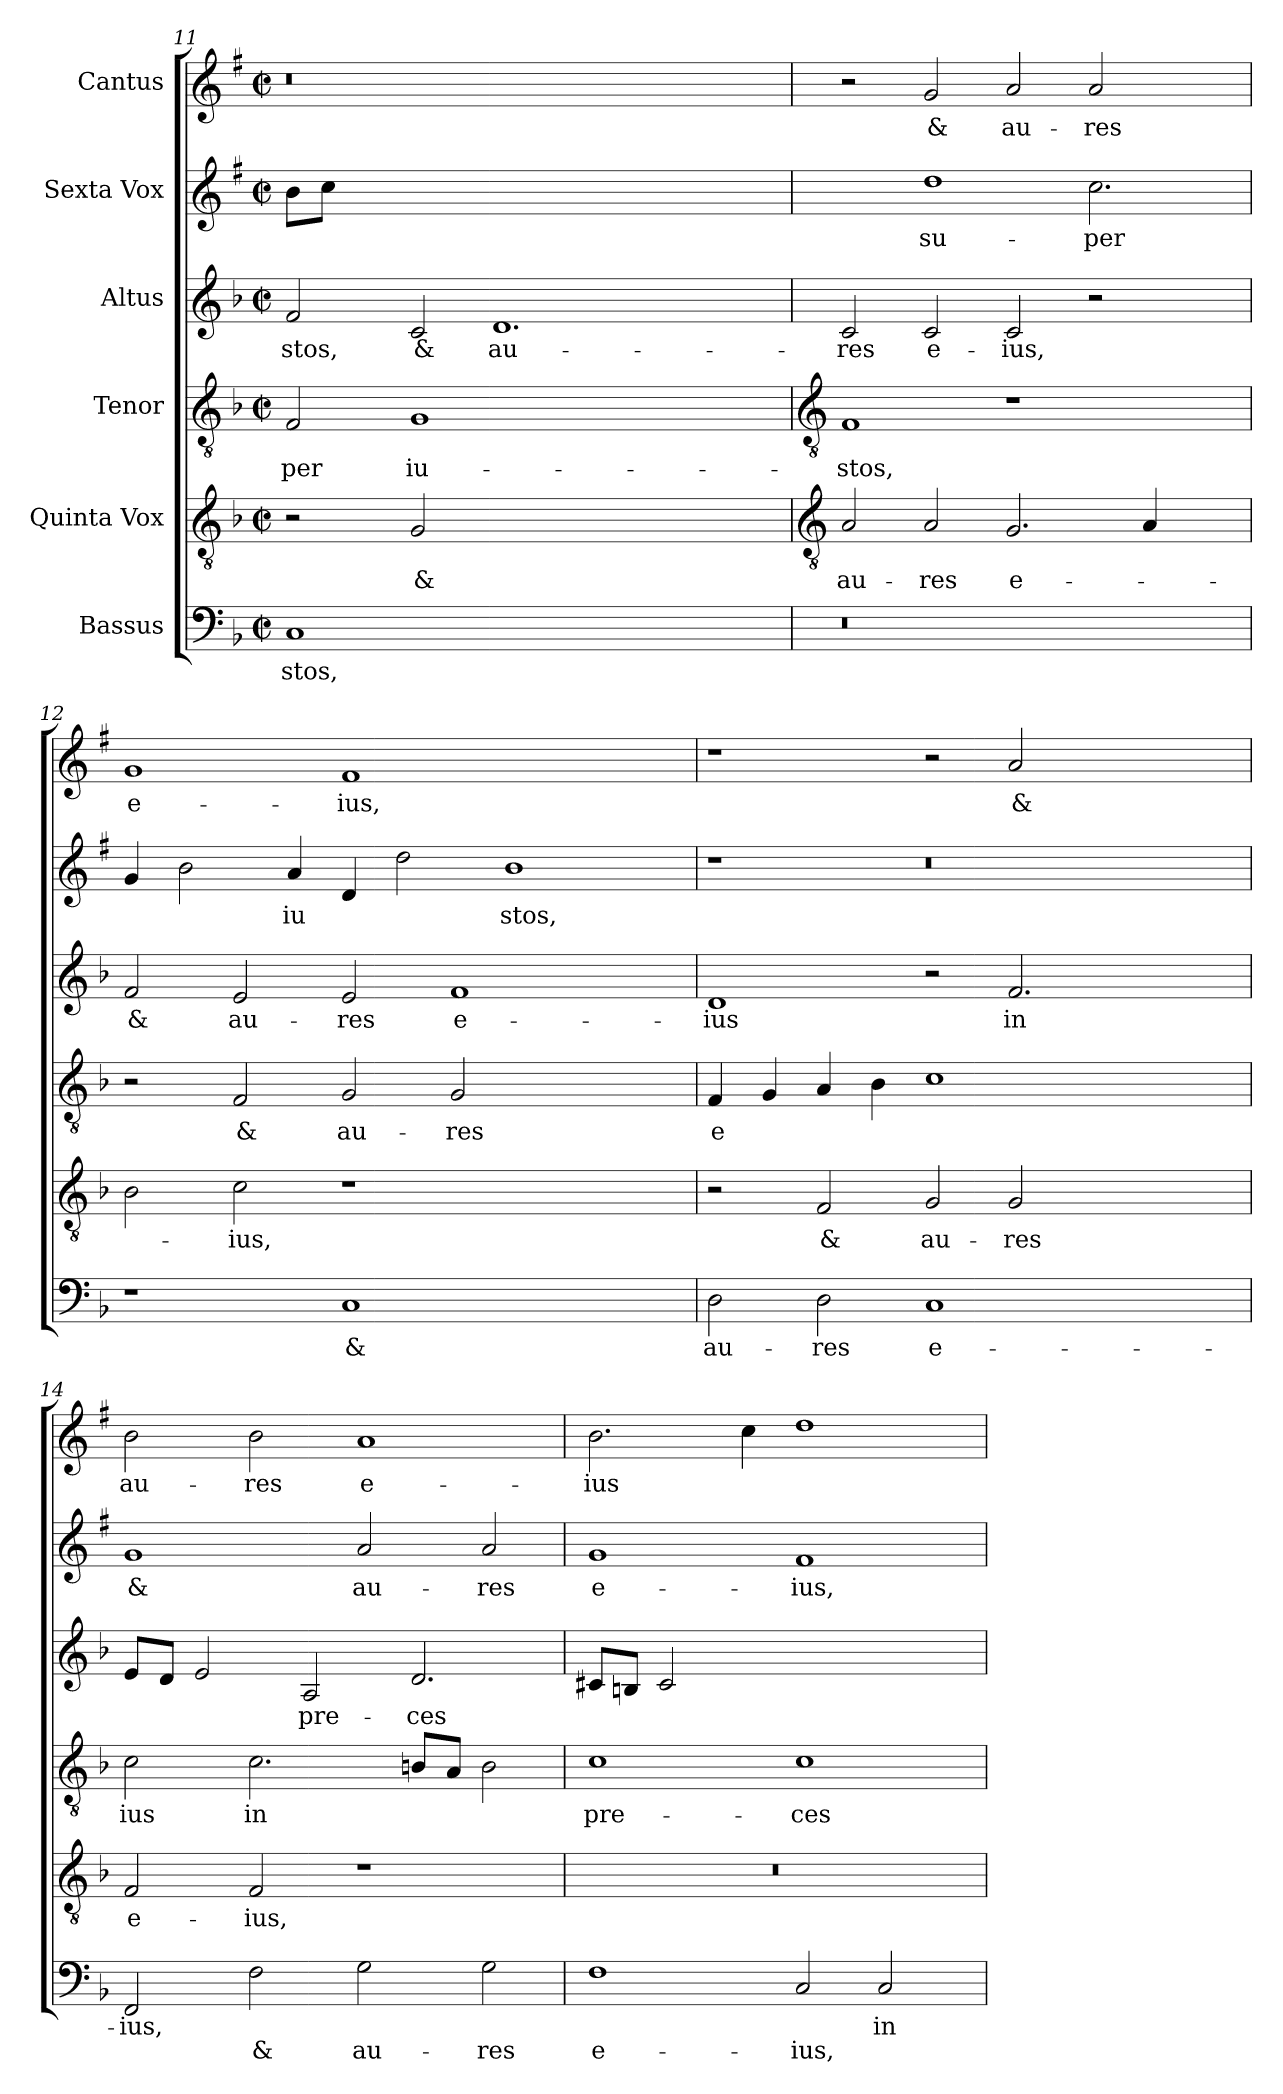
**kern	**text	**text	**kern	**text	**kern	**text	**kern	**text	**kern	**text	**kern	**text
*part6	*part6	*part6	*part5	*part5	*part4	*part4	*part3	*part3	*part2	*part2	*part1	*part1
*staff6	*staff6	*staff6	*staff5	*staff5	*staff4	*staff4	*staff3	*staff3	*staff2	*staff2	*staff1	*staff1
*I"Bassus	*	*	*I"Quinta Vox	*	*I"Tenor	*	*I"Altus	*	*I"Sexta Vox	*	*I"Cantus	*
!!LO:LB:g=z
*clefF4	*	*	*clefGv2	*	*clefGv2	*	*clefG2	*	*clefG2	*	*clefG2	*
*	*	*	*	*	*	*	*	*	*ITrd1c2	*	*ITrd1c2	*
*k[b-]	*	*	*k[b-]	*	*k[b-]	*	*k[b-]	*	*k[b-]	*	*k[b-]	*
*F:	*	*	*F:	*	*F:	*	*F:	*	*F:	*	*F:	*
*M4/2	*	*	*M4/2	*	*M4/2	*	*M4/2	*	*M4/2	*	*M4/2	*
*met(c|)	*	*	*met(c|)	*	*met(c|)	*	*met(c|)	*	*met(c|)	*	*met(c|)	*
=11	=11	=11	=11	=11	=11	=11	=11	=11	=11	=11	=11	=11
!	!LO:LY:b	!	!	!	!	!LO:LY:b	!	!LO:LY:b	!	!	!	!
1C	-stos,	.	2r	.	2F	-per	2f	-stos,	8aL	.	0r	.
.	.	.	.	.	.	.	.	.	8b-J	.	.	.
.	.	.	.	.	.	.	.	.	[1ccyy	.	.	.
!	!	!	!	!LO:LY:b	!	!LO:LY:b	!	!LO:LY:b	!	!	!	!
.	.	.	2G	&	1G	iu-	2c	&	.	.	.	.
!	!	!	!	!	!	!	!	!LO:LY:b	!	!	!	!
1.ryy	.	.	1.ryy	.	.	.	1.d	au-	.	.	.	.
.	.	.	.	.	.	.	.	.	1ryy	.	.	.
.	.	.	.	.	1ryy	.	.	.	.	.	.	.
.	.	.	.	.	.	.	.	.	.	.	2ryy	.
.	.	.	.	.	.	.	.	.	4ryy	.	.	.
!!LO:LB:g=z
=12	=12	=12	=12	=12	=12	=12	=12	=12	=12	=12	=12	=12
*	*	*	*clefGv2	*	*clefGv2	*	*	*	*	*	*	*
!	!	!	!	!LO:LY:b	!	!LO:LY:b	!	!LO:LY:b	!	!LO:LY:b	!	!
0r	.	.	2A	au-	1F	-stos,	2c	-res	2ccyy]	___	2r	.
!	!	!	!	!LO:LY:b	!	!	!	!LO:LY:b	!	!LO:LY:b	!	!LO:LY:b
.	.	.	2A	-res	.	.	2c	e-	1cc	su-	2f	&
!	!	!	!	!LO:LY:b	!	!	!	!LO:LY:b	!	!	!	!LO:LY:b
.	.	.	2.G	e-	1r	.	2c	-ius,	.	.	2g	au-
!	!	!	!	!	!	!	!	!	!	!LO:LY:b	!	!LO:LY:b
.	.	.	.	.	.	.	2r	.	2.b-	-per	2g	-res
.	.	.	4A	.	.	.	.	.	.	.	.	.
4ryy	.	.	4ryy	.	4ryy	.	4ryy	.	.	.	4ryy	.
=12A	=12A	=12A	=12A	=12A	=12A	=12A	=12A	=12A	=12A	=12A	=12A	=12A
!	!	!	!	!	!	!	!	!LO:LY:b	!	!	!	!LO:LY:b
1r	.	.	2B-	.	2r	.	2f	&	4f	.	1f	e-
.	.	.	.	.	.	.	.	.	2a	.	.	.
!	!	!	!	!LO:LY:b	!	!LO:LY:b	!	!LO:LY:b	!	!	!	!
.	.	.	2c	-ius,	2F	&	2e	au-	.	.	.	.
!	!	!	!	!	!	!	!	!	!	!LO:LY:b	!	!
.	.	.	.	.	.	.	.	.	4g	iu	.	.
!	!LO:LY:b	!	!	!	!	!LO:LY:b	!	!LO:LY:b	!	!	!	!LO:LY:b
1C	&	.	1r	.	2G	au-	2e	-res	4c	.	1e	-ius,
.	.	.	.	.	.	.	.	.	2cc	.	.	.
!	!	!	!	!	!	!LO:LY:b	!	!LO:LY:b	!	!	!	!
.	.	.	.	.	2G	-res	1f	e-	.	.	.	.
!	!	!	!	!	!	!	!	!	!	!LO:LY:b	!	!
.	.	.	.	.	.	.	.	.	1a	stos,	.	.
2.ryy	.	.	2.ryy	.	2.ryy	.	.	.	.	.	2.ryy	.
.	.	.	.	.	.	.	4ryy	.	.	.	.	.
=13A	=13A	=13A	=13A	=13A	=13A	=13A	=13A	=13A	=13A	=13A	=13A	=13A
!	!LO:LY:b	!	!	!	!	!LO:LY:b	!	!LO:LY:b	!	!	!	!
2D	au-	.	2r	.	4F	e	1d	-ius	1r	.	1r	.
.	.	.	.	.	4G	.	.	.	.	.	.	.
!	!LO:LY:b	!	!	!LO:LY:b	!	!	!	!	!	!	!	!
2D	-res	.	2F	&	4A	.	.	.	.	.	.	.
.	.	.	.	.	4B-	.	.	.	.	.	.	.
!	!LO:LY:b	!	!	!LO:LY:b	!	!	!	!	!	!	!	!
1C	e-	.	2G	au-	1c	.	2r	.	0r	.	2r	.
!	!	!	!	!LO:LY:b	!	!	!	!LO:LY:b	!	!	!	!LO:LY:b
.	.	.	2G	-res	.	.	2.f	in	.	.	2g	&
1ryy	.	.	1ryy	.	1ryy	.	.	.	.	.	1ryy	.
.	.	.	.	.	.	.	2.ryy	.	.	.	.	.
=14A	=14A	=14A	=14A	=14A	=14A	=14A	=14A	=14A	=14A	=14A	=14A	=14A
!	!LO:LY:b	!	!	!LO:LY:b	!	!LO:LY:b	!	!	!	!LO:LY:b	!	!LO:LY:b
2FF	-ius,	.	2F	e-	2c	ius	8eL	.	1f	&	2a	au-
.	.	.	.	.	.	.	8dJ	.	.	.	.	.
.	.	.	.	.	.	.	2e	.	.	.	.	.
!	!	!LO:LY:b	!	!LO:LY:b	!	!LO:LY:b	!	!	!	!	!	!LO:LY:b
2F	.	&	2F	-ius,	2.c	in	.	.	.	.	2a	-res
!	!	!	!	!	!	!	!	!LO:LY:b	!	!	!	!
.	.	.	.	.	.	.	2A	pre-	.	.	.	.
!	!	!LO:LY:b	!	!	!	!	!	!	!	!LO:LY:b	!	!LO:LY:b
2G	.	au-	1r	.	.	.	.	.	2g	au-	1g	e-
!	!	!	!	!	!	!	!	!LO:LY:b	!	!	!	!
.	.	.	.	.	8BL	.	2.d	-ces	.	.	.	.
.	.	.	.	.	8AJ	.	.	.	.	.	.	.
!	!	!LO:LY:b	!	!	!	!	!	!	!	!LO:LY:b	!	!
2G	.	-res	.	.	2B	.	.	.	2g	-res	.	.
=15A	=15A	=15A	=15A	=15A	=15A	=15A	=15A	=15A	=15A	=15A	=15A	=15A
!	!	!LO:LY:b	!	!	!	!LO:LY:b	!	!	!	!LO:LY:b	!	!LO:LY:b
1F	.	e-	0r	.	1c	pre-	8c#L	.	1f	e-	2.a	-ius
.	.	.	.	.	.	.	8BJ	.	.	.	.	.
.	.	.	.	.	.	.	2c#	.	.	.	.	.
.	.	.	.	.	.	.	1ryy	.	.	.	4b-	.
!	!	!LO:LY:b	!	!	!	!LO:LY:b	!	!	!	!LO:LY:b	!	!
2C	.	-ius,	.	.	1c	-ces	.	.	1e	-ius,	1cc	.
!	!LO:LY:b	!	!	!	!	!	!	!	!	!	!	!
2C	in	.	.	.	.	.	.	.	.	.	.	.
.	.	.	.	.	.	.	4ryy	.	.	.	.	.
=	=	=	=	=	=	=	=	=	=	=	=	=
*-	*-	*-	*-	*-	*-	*-	*-	*-	*-	*-	*-	*-
